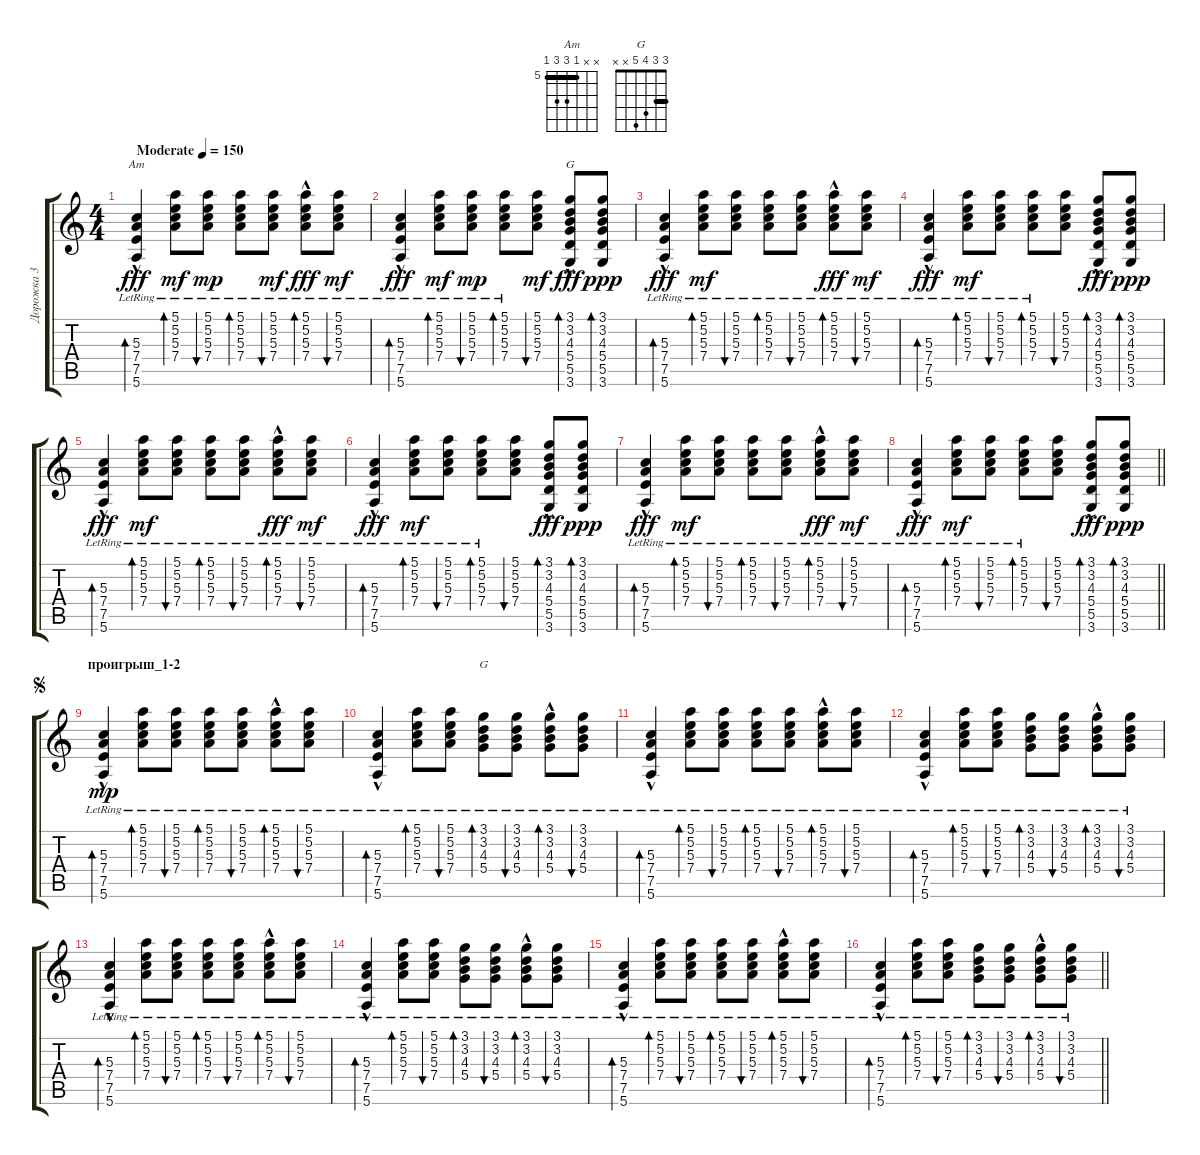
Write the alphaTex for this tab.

\track ("Дорожка 3" "Дорожка 3") {instrument acousticguitarnylon}
\staff {score tabs}
\tuning (E4 B3 G3 D3 A2 E2) {hide}
\chord ("Am" x x 5 7 7 5) {firstfret 5 barre 5}
\chord ("G" 3 3 4 5 5 3) {barre 3}
\chord ("G" 3 3 4 5 x x) {barre 3}
\ts (4 4)
\tempo (150 "Moderate")
\clef g2
\ks c
(5.3{hac lr} 7.4{hac lr} 7.5{hac lr} 5.6{hac lr}).4{bd 120 ch "Am" dy fff instrument acousticguitarnylon} (5.1{lr} 5.2{lr} 5.3{lr} 7.4{lr}).8{bd 60 dy mf} (5.1{lr} 5.2{lr} 5.3{lr} 7.4{lr}).8{bu 60 dy mp} (5.1{lr} 5.2{lr} 5.3{lr} 7.4).8{bd 120} (5.1{lr} 5.2{lr} 5.3{lr} 7.4{lr}).8{bu 60 dy mf} (5.1{hac lr} 5.2{hac lr} 5.3{hac lr} 7.4{hac lr}).8{bd 120 dy fff} (5.1{lr} 5.2{lr} 5.3{lr} 7.4{lr}).8{bu 60 dy mf} |
(5.3{hac} 7.4{hac lr} 7.5{hac lr} 5.6{hac lr}).4{bd 120 dy fff} (5.1{lr} 5.2 5.3{lr} 7.4{lr}).8{bd 60 dy mf} (5.1{lr} 5.2 5.3{lr} 7.4{lr}).8{bu 60 dy mp} (5.1{lr} 5.2 5.3 7.4).8{bd 120} (5.1 5.2 5.3 7.4).8{bu 60 dy mf} (3.1{hac} 3.2{hac} 4.3 5.4{hac} 5.5 3.6).8{bd 120 ch "G" dy fff} (3.1 3.2 4.3 5.4 5.5 3.6).8{bd 120 dy ppp} |
(5.3{hac lr} 7.4{hac lr} 7.5{hac lr} 5.6{hac lr}).4{bd 120 dy fff} (5.1{lr} 5.2{lr} 5.3{lr} 7.4{lr}).8{bd 60 dy mf} (5.1{lr} 5.2{lr} 5.3{lr} 7.4{lr}).8{bu 60} (5.1{lr} 5.2{lr} 5.3{lr} 7.4).8{bd 120} (5.1{lr} 5.2{lr} 5.3{lr} 7.4{lr}).8{bu 60} (5.1{hac lr} 5.2{hac lr} 5.3{hac lr} 7.4{hac lr}).8{bd 120 dy fff} (5.1{lr} 5.2{lr} 5.3{lr} 7.4{lr}).8{bu 60 dy mf} |
(5.3{hac} 7.4{hac lr} 7.5{hac lr} 5.6{hac lr}).4{bd 120 dy fff} (5.1{lr} 5.2 5.3{lr} 7.4{lr}).8{bd 60 dy mf} (5.1{lr} 5.2 5.3{lr} 7.4{lr}).8{bu 60} (5.1{lr} 5.2 5.3 7.4).8{bd 120} (5.1 5.2 5.3 7.4).8{bu 60} (3.1{hac} 3.2{hac} 4.3 5.4{hac} 5.5 3.6).8{bd 120 dy fff} (3.1 3.2 4.3 5.4 5.5 3.6).8{bd 120 dy ppp} |
(5.3{hac lr} 7.4{hac lr} 7.5{hac lr} 5.6{hac lr}).4{bd 120 dy fff} (5.1{lr} 5.2{lr} 5.3{lr} 7.4{lr}).8{bd 60 dy mf} (5.1{lr} 5.2{lr} 5.3{lr} 7.4{lr}).8{bu 60} (5.1{lr} 5.2{lr} 5.3{lr} 7.4).8{bd 120} (5.1{lr} 5.2{lr} 5.3{lr} 7.4{lr}).8{bu 60} (5.1{hac lr} 5.2{hac lr} 5.3{hac lr} 7.4{hac lr}).8{bd 120 dy fff} (5.1{lr} 5.2{lr} 5.3{lr} 7.4{lr}).8{bu 60 dy mf} |
(5.3{hac} 7.4{hac lr} 7.5{hac lr} 5.6{hac lr}).4{bd 120 dy fff} (5.1{lr} 5.2 5.3{lr} 7.4{lr}).8{bd 60 dy mf} (5.1{lr} 5.2 5.3{lr} 7.4{lr}).8{bu 60} (5.1{lr} 5.2 5.3 7.4).8{bd 120} (5.1 5.2 5.3 7.4).8{bu 60} (3.1{hac} 3.2{hac} 4.3 5.4{hac} 5.5 3.6).8{bd 120 dy fff} (3.1 3.2 4.3 5.4 5.5 3.6).8{bd 120 dy ppp} |
(5.3{hac lr} 7.4{hac lr} 7.5{hac lr} 5.6{hac lr}).4{bd 120 dy fff} (5.1{lr} 5.2{lr} 5.3{lr} 7.4{lr}).8{bd 60 dy mf} (5.1{lr} 5.2{lr} 5.3{lr} 7.4{lr}).8{bu 60} (5.1{lr} 5.2{lr} 5.3{lr} 7.4).8{bd 120} (5.1{lr} 5.2{lr} 5.3{lr} 7.4{lr}).8{bu 60} (5.1{hac lr} 5.2{hac lr} 5.3{hac lr} 7.4{hac lr}).8{bd 120 dy fff} (5.1{lr} 5.2{lr} 5.3{lr} 7.4{lr}).8{bu 60 dy mf} |
\barLineRight lightlight
(5.3{hac} 7.4{hac lr} 7.5{hac lr} 5.6{hac lr}).4{bd 120 dy fff} (5.1{lr} 5.2 5.3{lr} 7.4{lr}).8{bd 60 dy mf} (5.1{lr} 5.2 5.3{lr} 7.4{lr}).8{bu 60} (5.1{lr} 5.2 5.3 7.4).8{bd 120} (5.1 5.2 5.3 7.4).8{bu 60} (3.1{hac} 3.2{hac} 4.3 5.4{hac} 5.5 3.6).8{bd 120 dy fff} (3.1 3.2 4.3 5.4 5.5 3.6).8{bd 120 dy ppp} |
\section ("" "проигрыш_1-2")
\jump segno
(5.3{hac lr} 7.4{hac lr} 7.5{hac lr} 5.6{hac lr}).4{bd 120 dy mp} (5.1{lr} 5.2{lr} 5.3{lr} 7.4{lr}).8{bd 60} (5.1{lr} 5.2{lr} 5.3{lr} 7.4{lr}).8{bu 60} (5.1{lr} 5.2{lr} 5.3{lr} 7.4).8{bd 120} (5.1{lr} 5.2{lr} 5.3{lr} 7.4{lr}).8{bu 60} (5.1{hac lr} 5.2{hac lr} 5.3{hac lr} 7.4{hac lr}).8{bd 120} (5.1{lr} 5.2{lr} 5.3{lr} 7.4{lr}).8{bu 60} |
(5.3{hac lr} 7.4{hac lr} 7.5{hac lr} 5.6{hac lr}).4{bd 120} (5.1{lr} 5.2{lr} 5.3{lr} 7.4{lr}).8{bd 60} (5.1{lr} 5.2{lr} 5.3{lr} 7.4{lr}).8{bu 60} (3.1{lr} 3.2{lr} 4.3{lr} 5.4).8{bd 120 ch "G"} (3.1{lr} 3.2{lr} 4.3{lr} 5.4{lr}).8{bu 60} (3.1{hac lr} 3.2{hac lr} 4.3{hac lr} 5.4{hac lr}).8{bd 120} (3.1{lr} 3.2{lr} 4.3{lr} 5.4{lr}).8{bu 60} |
(5.3{hac lr} 7.4{hac lr} 7.5{hac lr} 5.6{hac lr}).4{bd 120} (5.1{lr} 5.2{lr} 5.3{lr} 7.4{lr}).8{bd 60} (5.1{lr} 5.2{lr} 5.3{lr} 7.4{lr}).8{bu 60} (5.1{lr} 5.2{lr} 5.3{lr} 7.4).8{bd 120} (5.1{lr} 5.2{lr} 5.3{lr} 7.4{lr}).8{bu 60} (5.1{hac lr} 5.2{hac lr} 5.3{hac lr} 7.4{hac lr}).8{bd 120} (5.1{lr} 5.2{lr} 5.3{lr} 7.4{lr}).8{bu 60} |
(5.3{hac lr} 7.4{hac lr} 7.5{hac lr} 5.6{hac lr}).4{bd 120} (5.1{lr} 5.2{lr} 5.3{lr} 7.4{lr}).8{bd 60} (5.1{lr} 5.2{lr} 5.3{lr} 7.4{lr}).8{bu 60} (3.1{lr} 3.2{lr} 4.3{lr} 5.4).8{bd 120} (3.1{lr} 3.2{lr} 4.3{lr} 5.4{lr}).8{bu 60} (3.1{hac lr} 3.2{hac lr} 4.3{hac lr} 5.4{hac lr}).8{bd 120} (3.1{lr} 3.2{lr} 4.3{lr} 5.4{lr}).8{bu 60} |
(5.3{hac lr} 7.4{hac lr} 7.5{hac lr} 5.6{hac lr}).4{bd 120} (5.1{lr} 5.2{lr} 5.3{lr} 7.4{lr}).8{bd 60} (5.1{lr} 5.2{lr} 5.3{lr} 7.4{lr}).8{bu 60} (5.1{lr} 5.2{lr} 5.3{lr} 7.4).8{bd 120} (5.1{lr} 5.2{lr} 5.3{lr} 7.4{lr}).8{bu 60} (5.1{hac lr} 5.2{hac lr} 5.3{hac lr} 7.4{hac lr}).8{bd 120} (5.1{lr} 5.2{lr} 5.3{lr} 7.4{lr}).8{bu 60} |
(5.3{hac lr} 7.4{hac lr} 7.5{hac lr} 5.6{hac lr}).4{bd 120} (5.1{lr} 5.2{lr} 5.3{lr} 7.4{lr}).8{bd 60} (5.1{lr} 5.2{lr} 5.3{lr} 7.4{lr}).8{bu 60} (3.1{lr} 3.2{lr} 4.3{lr} 5.4).8{bd 120} (3.1{lr} 3.2{lr} 4.3{lr} 5.4{lr}).8{bu 60} (3.1{hac lr} 3.2{hac lr} 4.3{hac lr} 5.4{hac lr}).8{bd 120} (3.1{lr} 3.2{lr} 4.3{lr} 5.4{lr}).8{bu 60} |
(5.3{hac lr} 7.4{hac lr} 7.5{hac lr} 5.6{hac lr}).4{bd 120} (5.1{lr} 5.2{lr} 5.3{lr} 7.4{lr}).8{bd 60} (5.1{lr} 5.2{lr} 5.3{lr} 7.4{lr}).8{bu 60} (5.1{lr} 5.2{lr} 5.3{lr} 7.4).8{bd 120} (5.1{lr} 5.2{lr} 5.3{lr} 7.4{lr}).8{bu 60} (5.1{hac lr} 5.2{hac lr} 5.3{hac lr} 7.4{hac lr}).8{bd 120} (5.1{lr} 5.2{lr} 5.3{lr} 7.4{lr}).8{bu 60} |
\barLineRight lightlight
(5.3{hac lr} 7.4{hac lr} 7.5{hac lr} 5.6{hac lr}).4{bd 120} (5.1{lr} 5.2{lr} 5.3{lr} 7.4{lr}).8{bd 60} (5.1{lr} 5.2{lr} 5.3{lr} 7.4{lr}).8{bu 60} (3.1{lr} 3.2{lr} 4.3{lr} 5.4).8{bd 120} (3.1{lr} 3.2{lr} 4.3{lr} 5.4{lr}).8{bu 60} (3.1{hac lr} 3.2{hac lr} 4.3{hac lr} 5.4{hac lr}).8{bd 120} (3.1{lr} 3.2{lr} 4.3{lr} 5.4{lr}).8{bu 60}
